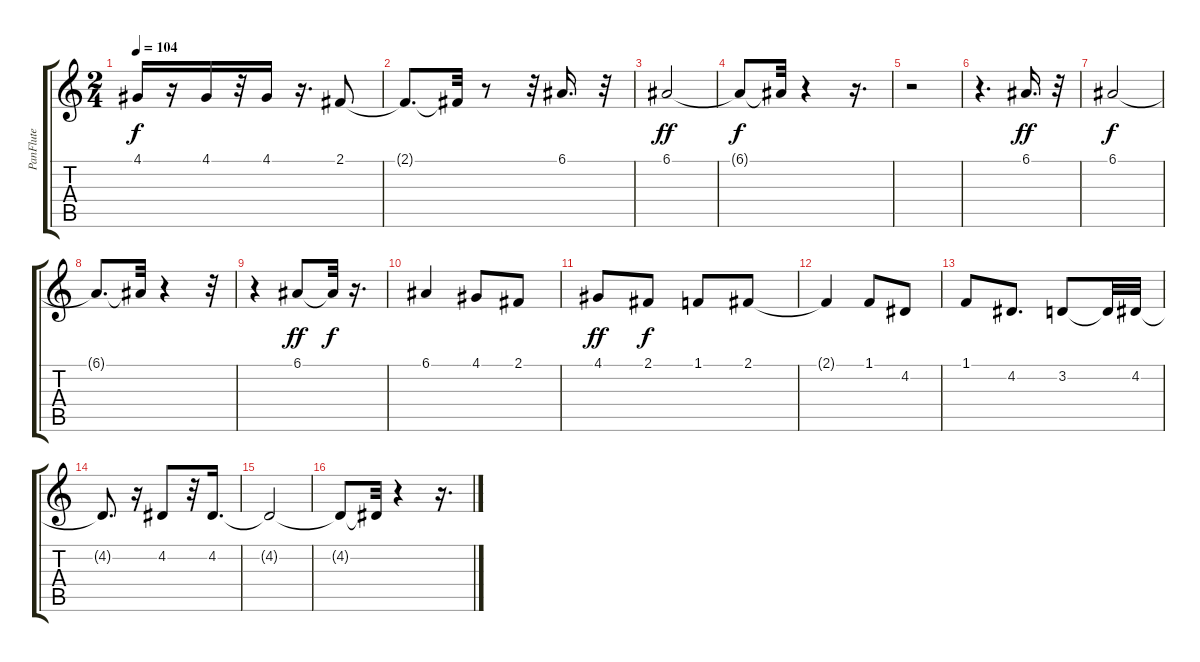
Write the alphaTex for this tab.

\track ("PanFlute" "PanFlute") {instrument clarinet}
\staff {score tabs}
\tuning (E4 B3 G3 D3 A2 E2) {hide}
\ts (2 4)
\tempo 104
\clef g2
\ks c
4.1.16{dy f} r.16 4.1.16 r.32 4.1.16 r.16{d} 2.1.8 |
2.1{t}.8{d} 2.1{t}.32 r.8 r.32 6.1.16{d} r.32 |
6.1.2{dy ff} |
6.1{t}.8{dy f} 6.1{t}.32 r.4 r.16{d} |
r.2 |
r.4{d} 6.1.16{d dy ff} r.32 |
6.1.2{dy f} |
6.1{t}.8{d} 6.1{t}.32 r.4 r.32 |
r.4 6.1.8{dy ff} 6.1{t}.32{dy f} r.16{d} |
6.1.4 4.1.8 2.1.8 |
4.1.8{dy ff} 2.1.8{dy f} 1.1.8 2.1.8 |
2.1{t}.4 1.1.8 4.2.8 |
1.1.8 4.2.8{d} 3.2.8 3.2{t}.32 4.2.32 |
4.2{t}.8{d} r.16 4.2.8 r.32 4.2.16{d} |
4.2{t}.2 |
4.2{t}.8 4.2{t}.32 r.4 r.16{d}
